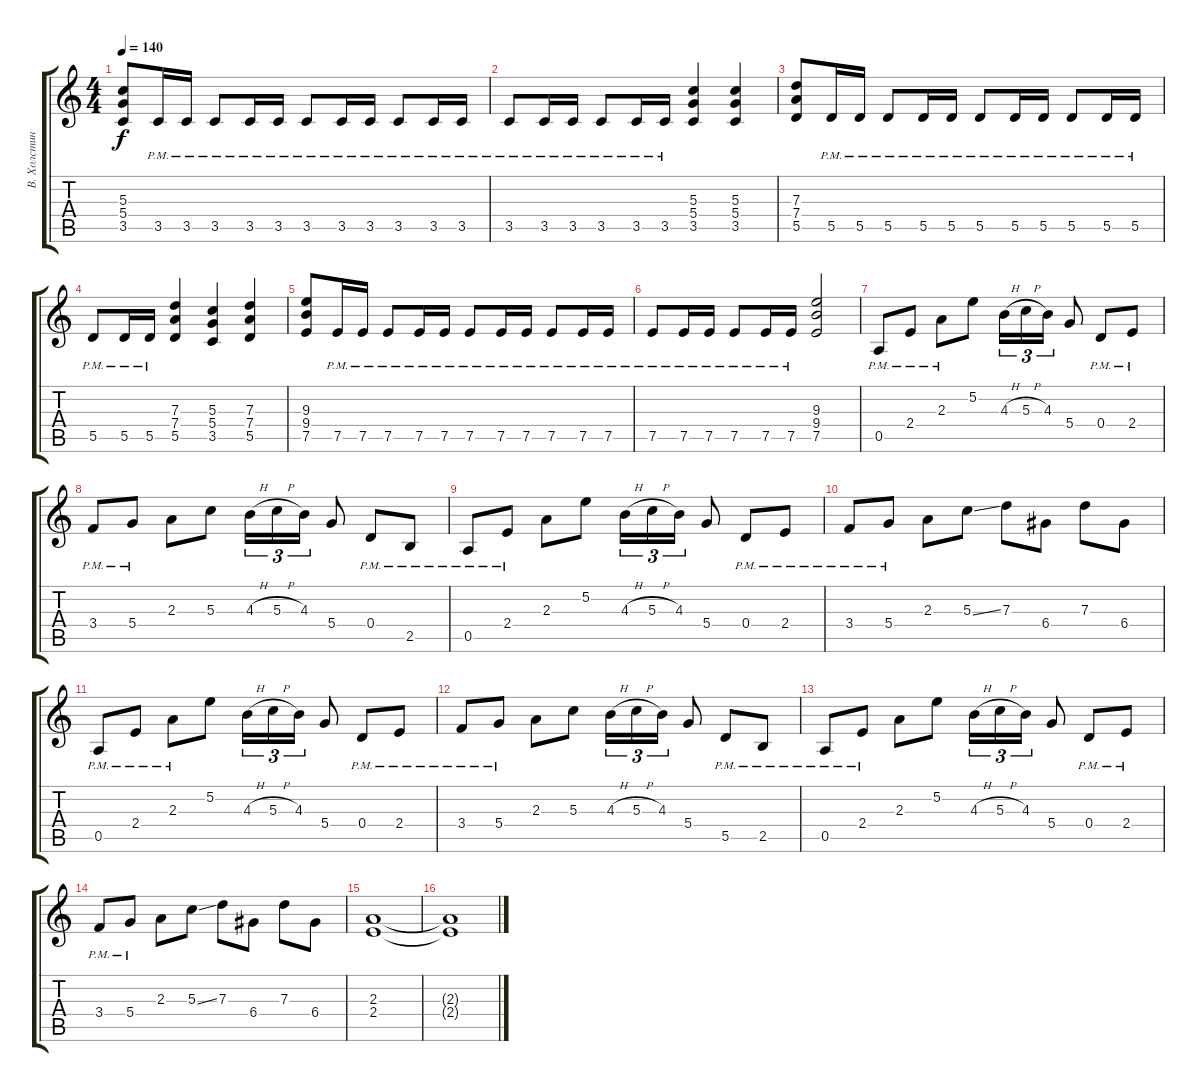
\track ("В. Холстинин" "В. Холстин") {instrument distortionguitar}
\staff {score tabs}
\tuning (E4 B3 G3 D3 A2 E2) {hide}
\ts (4 4)
\tempo 140
\clef g2
\ks c
(5.3 5.4 3.5).8{dy f} 3.5{pm}.16 3.5{pm}.16 3.5{pm}.8 3.5{pm}.16 3.5{pm}.16 3.5{pm}.8 3.5{pm}.16 3.5{pm}.16 3.5{pm}.8 3.5{pm}.16 3.5{pm}.16 |
3.5{pm}.8 3.5{pm}.16 3.5{pm}.16 3.5{pm}.8 3.5{pm}.16 3.5{pm}.16 (5.3 5.4 3.5).4 (5.3 5.4 3.5).4 |
(7.3 7.4 5.5).8 5.5{pm}.16 5.5{pm}.16 5.5{pm}.8 5.5{pm}.16 5.5{pm}.16 5.5{pm}.8 5.5{pm}.16 5.5{pm}.16 5.5{pm}.8 5.5{pm}.16 5.5{pm}.16 |
5.5{pm}.8 5.5{pm}.16 5.5{pm}.16 (7.3 7.4 5.5).4 (5.3 5.4 3.5).4 (7.3 7.4 5.5).4 |
(9.3 9.4 7.5).8 7.5{pm}.16 7.5{pm}.16 7.5{pm}.8 7.5{pm}.16 7.5{pm}.16 7.5{pm}.8 7.5{pm}.16 7.5{pm}.16 7.5{pm}.8 7.5{pm}.16 7.5{pm}.16 |
7.5{pm}.8 7.5{pm}.16 7.5{pm}.16 7.5{pm}.8 7.5{pm}.16 7.5{pm}.16 (9.3 9.4 7.5).2 |
0.5{pm}.8 2.4{pm}.8 2.3{pm}.8 5.2.8 4.3{h}.16{tu (3 2)} 5.3{h}.16{tu (3 2)} 4.3.16{tu (3 2)} 5.4.8 0.4{pm}.8 2.4{pm}.8 |
3.4{pm}.8 5.4{pm}.8 2.3.8 5.3.8 4.3{h}.16{tu (3 2)} 5.3{h}.16{tu (3 2)} 4.3.16{tu (3 2)} 5.4.8 0.4{pm}.8 2.5{pm}.8 |
0.5{pm}.8 2.4{pm}.8 2.3.8 5.2.8 4.3{h}.16{tu (3 2)} 5.3{h}.16{tu (3 2)} 4.3.16{tu (3 2)} 5.4.8 0.4{pm}.8 2.4{pm}.8 |
3.4{pm}.8 5.4{pm}.8 2.3.8 5.3{ss}.8 7.3.8 6.4.8 7.3.8 6.4.8 |
0.5{pm}.8 2.4{pm}.8 2.3{pm}.8 5.2.8 4.3{h}.16{tu (3 2)} 5.3{h}.16{tu (3 2)} 4.3.16{tu (3 2)} 5.4.8 0.4{pm}.8 2.4{pm}.8 |
3.4{pm}.8 5.4{pm}.8 2.3.8 5.3.8 4.3{h}.16{tu (3 2)} 5.3{h}.16{tu (3 2)} 4.3.16{tu (3 2)} 5.4.8 5.5{pm}.8 2.5{pm}.8 |
0.5{pm}.8 2.4{pm}.8 2.3.8 5.2.8 4.3{h}.16{tu (3 2)} 5.3{h}.16{tu (3 2)} 4.3.16{tu (3 2)} 5.4.8 0.4{pm}.8 2.4{pm}.8 |
3.4{pm}.8 5.4{pm}.8 2.3.8 5.3{ss}.8 7.3.8 6.4.8 7.3.8 6.4.8 |
(2.3 2.4).1 |
(2.3{t} 2.4{t}).1
